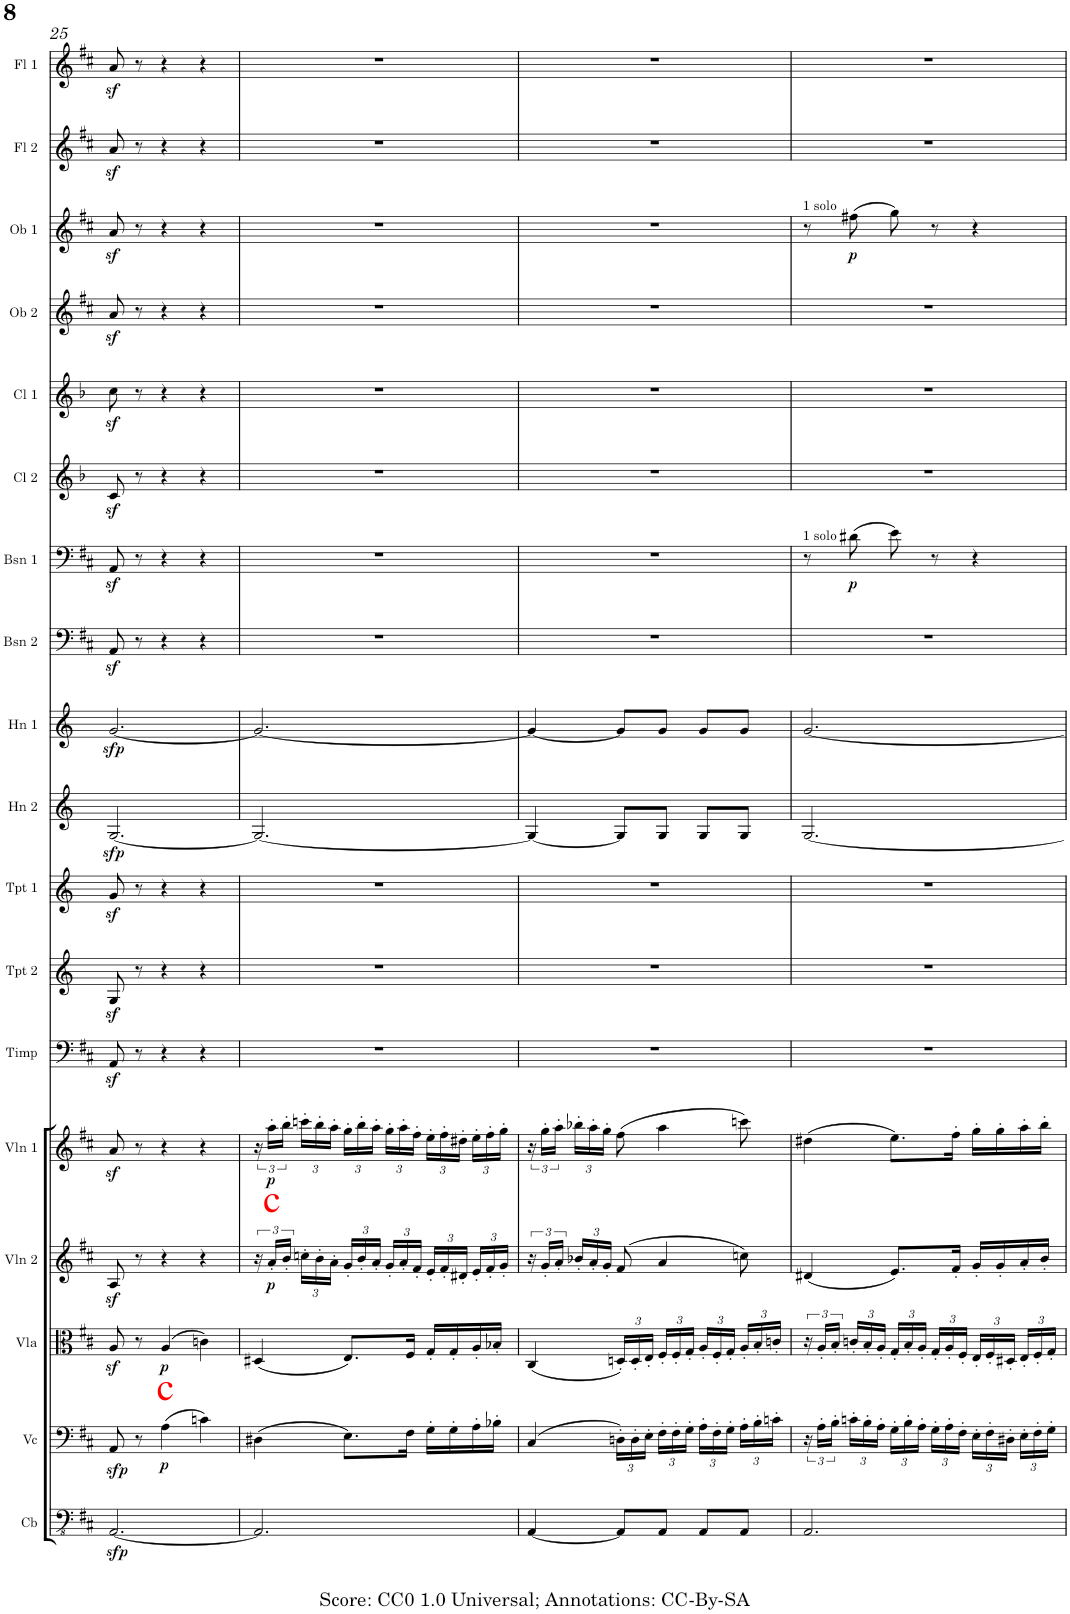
**kern	**dynam	**kern	**dynam	**kern	**text	**dynam	**kern	**dynam	**kern	**text	**dynam	**kern	**kern	**kern	**kern	**dynam	**kern	**dynam	**kern	**kern	**dynam	**kern	**kern	**kern	**kern	**dynam	**kern	**kern
*part18	*part18	*part17	*part17	*part16	*part16	*part16	*part15	*part15	*part14	*part14	*part14	*part13	*part12	*part11	*part10	*part10	*part9	*part9	*part8	*part7	*part7	*part6	*part5	*part4	*part3	*part3	*part2	*part1
*staff18	*staff18	*staff17	*staff17	*staff16	*staff16	*staff16	*staff15	*staff15	*staff14	*staff14	*staff14	*staff13	*staff12	*staff11	*staff10	*staff10	*staff9	*staff9	*staff8	*staff7	*staff7	*staff6	*staff5	*staff4	*staff3	*staff3	*staff2	*staff1
*I"Contrabass	*	*I"Violoncello	*	*I"Viola	*	*	*I"Violin 2	*	*I"Violin 1	*	*	*I"Timpani	*I"D Trumpet 2	*I"D Trumpet 1	*I"D Horn 2	*	*I"D Horn 1	*	*I"Bassoon 2	*I"Bassoon 1	*	*I"A Clarinet 2	*I"A Clarinet 1	*I"Oboe 2	*I"Oboe 1	*	*I"Flute 2	*I"Flute 1
*I'Cb	*	*I'Vc	*	*I'Vla	*	*	*I'Vln 2	*	*I'Vln 1	*	*	*I'Timp	*I'Tpt 2	*I'Tpt 1	*I'Hn 2	*	*I'Hn 1	*	*I'Bsn 2	*I'Bsn 1	*	*I'Cl 2	*I'Cl 1	*I'Ob 2	*I'Ob 1	*	*I'Fl 2	*I'Fl 1
!!LO:PB:g=z
*clefFv4	*	*clefF4	*	*clefC3	*	*	*clefG2	*	*clefG2	*	*	*clefF4	*clefG2	*clefG2	*clefG2	*	*clefG2	*	*clefF4	*clefF4	*	*clefG2	*clefG2	*clefG2	*clefG2	*	*clefG2	*clefG2
*	*	*	*	*	*	*	*	*	*	*	*	*	*Trd-1c-2	*Trd-1c-2	*Trd6c10	*	*Trd6c10	*	*	*	*	*Trd2c3	*Trd2c3	*	*	*	*	*
*k[f#c#]	*	*k[f#c#]	*	*k[f#c#]	*	*	*k[f#c#]	*	*k[f#c#]	*	*	*k[f#c#]	*k[]	*k[]	*k[]	*	*k[]	*	*k[f#c#]	*k[f#c#]	*	*k[b-]	*k[b-]	*k[f#c#]	*k[f#c#]	*	*k[f#c#]	*k[f#c#]
*M3/4	*	*M3/4	*	*M3/4	*	*	*M3/4	*	*M3/4	*	*	*M3/4	*M3/4	*M3/4	*M3/4	*	*M3/4	*	*M3/4	*M3/4	*	*M3/4	*M3/4	*M3/4	*M3/4	*	*M3/4	*M3/4
=25	=25	=25	=25	=25	=25	=25	=25	=25	=25	=25	=25	=25	=25	=25	=25	=25	=25	=25	=25	=25	=25	=25	=25	=25	=25	=25	=25	=25
!	!LO:DY:b	!	!LO:DY:b	!	!	!	!	!	!	!	!	!	!	!	!	!LO:DY:b	!	!LO:DY:b	!	!	!	!	!	!	!	!	!	!
[2.AAA/	sfp	8AA/	sfp	8Az</	.	.	8Az</	.	8az</	.	.	8AAz</	8Gz</	8gz</	[2.G/	sfp	[2.g/	sfp	8AAz</	8AAz</	.	8cz</	8ccz<\	8az</	8az</	.	8az</	8az</
.	.	8r	.	8r	.	.	8r	.	8r	.	.	8r	8r	8r	.	.	.	.	8r	8r	.	8r	8r	8r	8r	.	8r	8r
!	!	!	!LO:DY:b	!	!LO:LY:b:color=#FF0000	!LO:DY:b	!	!	!	!	!	!	!	!	!	!	!	!	!	!	!	!	!	!	!	!	!	!
.	.	(4A\	p	(4A/	c	p	4r	.	4r	.	.	4r	4r	4r	.	.	.	.	4r	4r	.	4r	4r	4r	4r	.	4r	4r
.	.	4cn\)	.	4cn\)	.	.	4r	.	4r	.	.	4r	4r	4r	.	.	.	.	4r	4r	.	4r	4r	4r	4r	.	4r	4r
=26	=26	=26	=26	=26	=26	=26	=26	=26	=26	=26	=26	=26	=26	=26	=26	=26	=26	=26	=26	=26	=26	=26	=26	=26	=26	=26	=26	=26
2.AAA/]	.	(4D#X\	.	(4D#X/	.	.	24r	.	24r	.	.	2.r	2.r	2.r	2.G/_	.	2.g/_	.	2.r	2.r	.	2.r	2.r	2.r	2.r	.	2.r	2.r
!	!	!	!	!	!	!	!	!LO:DY:b	!	!LO:LY:b:color=#FF0000	!LO:DY:b	!	!	!	!	!	!	!	!	!	!	!	!	!	!	!	!	!
.	.	.	.	.	.	.	24a'/LL	p	24aa'\LL	c	p	.	.	.	.	.	.	.	.	.	.	.	.	.	.	.	.	.
.	.	.	.	.	.	.	24b'/JJ	.	24bb'\JJ	.	.	.	.	.	.	.	.	.	.	.	.	.	.	.	.	.	.	.
*	*	*	*	*	*	*	*Xbrackettup	*	*Xbrackettup	*	*	*	*	*	*	*	*	*	*	*	*	*	*	*	*	*	*	*
.	.	.	.	.	.	.	24ccn'\LL	.	24cccn'\LL	.	.	.	.	.	.	.	.	.	.	.	.	.	.	.	.	.	.	.
.	.	.	.	.	.	.	24b'\	.	24bb'\	.	.	.	.	.	.	.	.	.	.	.	.	.	.	.	.	.	.	.
.	.	.	.	.	.	.	24a'\JJ	.	24aa'\JJ	.	.	.	.	.	.	.	.	.	.	.	.	.	.	.	.	.	.	.
.	.	8.E\L)	.	8.E/L)	.	.	24g'/LL	.	24gg'\LL	.	.	.	.	.	.	.	.	.	.	.	.	.	.	.	.	.	.	.
.	.	.	.	.	.	.	24b'/	.	24bb'\	.	.	.	.	.	.	.	.	.	.	.	.	.	.	.	.	.	.	.
.	.	.	.	.	.	.	24a'/JJ	.	24aa'\JJ	.	.	.	.	.	.	.	.	.	.	.	.	.	.	.	.	.	.	.
.	.	.	.	.	.	.	24g'/LL	.	24gg'\LL	.	.	.	.	.	.	.	.	.	.	.	.	.	.	.	.	.	.	.
.	.	.	.	.	.	.	24a'/	.	24aa'\	.	.	.	.	.	.	.	.	.	.	.	.	.	.	.	.	.	.	.
.	.	16F#\Jk	.	16F#/Jk	.	.	.	.	.	.	.	.	.	.	.	.	.	.	.	.	.	.	.	.	.	.	.	.
.	.	.	.	.	.	.	24f#'/JJ	.	24ff#'\JJ	.	.	.	.	.	.	.	.	.	.	.	.	.	.	.	.	.	.	.
.	.	16G'\LL	.	16G'/LL	.	.	24e'/LL	.	24ee'\LL	.	.	.	.	.	.	.	.	.	.	.	.	.	.	.	.	.	.	.
.	.	.	.	.	.	.	24f#'/	.	24ff#'\	.	.	.	.	.	.	.	.	.	.	.	.	.	.	.	.	.	.	.
.	.	16G'\	.	16G'/	.	.	.	.	.	.	.	.	.	.	.	.	.	.	.	.	.	.	.	.	.	.	.	.
.	.	.	.	.	.	.	24d#X'/JJ	.	24dd#X'\JJ	.	.	.	.	.	.	.	.	.	.	.	.	.	.	.	.	.	.	.
.	.	16A'\	.	16A'/	.	.	24e'/LL	.	24ee'\LL	.	.	.	.	.	.	.	.	.	.	.	.	.	.	.	.	.	.	.
.	.	.	.	.	.	.	24f#'/	.	24ff#'\	.	.	.	.	.	.	.	.	.	.	.	.	.	.	.	.	.	.	.
.	.	16B-X'\JJ	.	16B-X'/JJ	.	.	.	.	.	.	.	.	.	.	.	.	.	.	.	.	.	.	.	.	.	.	.	.
.	.	.	.	.	.	.	24g'/JJ	.	24gg'\JJ	.	.	.	.	.	.	.	.	.	.	.	.	.	.	.	.	.	.	.
=27	=27	=27	=27	=27	=27	=27	=27	=27	=27	=27	=27	=27	=27	=27	=27	=27	=27	=27	=27	=27	=27	=27	=27	=27	=27	=27	=27	=27
*	*	*	*	*	*	*	*brackettup	*	*brackettup	*	*	*	*	*	*	*	*	*	*	*	*	*	*	*	*	*	*	*
[4AAA/	.	(4C#/	.	(4C#/	.	.	24r	.	24r	.	.	2.r	2.r	2.r	4G/_	.	4g/_	.	2.r	2.r	.	2.r	2.r	2.r	2.r	.	2.r	2.r
.	.	.	.	.	.	.	24g'/LL	.	24gg'\LL	.	.	.	.	.	.	.	.	.	.	.	.	.	.	.	.	.	.	.
.	.	.	.	.	.	.	24a'/JJ	.	24aa'\JJ	.	.	.	.	.	.	.	.	.	.	.	.	.	.	.	.	.	.	.
*	*	*	*	*	*	*	*Xbrackettup	*	*Xbrackettup	*	*	*	*	*	*	*	*	*	*	*	*	*	*	*	*	*	*	*
.	.	.	.	.	.	.	24b-X'/LL	.	24bb-X'\LL	.	.	.	.	.	.	.	.	.	.	.	.	.	.	.	.	.	.	.
.	.	.	.	.	.	.	24a'/	.	24aa'\	.	.	.	.	.	.	.	.	.	.	.	.	.	.	.	.	.	.	.
.	.	.	.	.	.	.	24g'/JJ	.	24gg'\JJ	.	.	.	.	.	.	.	.	.	.	.	.	.	.	.	.	.	.	.
*	*	*Xbrackettup	*	*Xbrackettup	*	*	*	*	*	*	*	*	*	*	*	*	*	*	*	*	*	*	*	*	*	*	*	*
8AAA/L]	.	24Dn'\LL)	.	24Dn'/LL)	.	.	(8f#/	.	(8ff#\	.	.	.	.	.	8G/L]	.	8g/L]	.	.	.	.	.	.	.	.	.	.	.
.	.	24D'\	.	24D'/	.	.	.	.	.	.	.	.	.	.	.	.	.	.	.	.	.	.	.	.	.	.	.	.
.	.	24E'\JJ	.	24E'/JJ	.	.	.	.	.	.	.	.	.	.	.	.	.	.	.	.	.	.	.	.	.	.	.	.
8AAA/J	.	24F#'\LL	.	24F#'/LL	.	.	4a/	.	4aa\	.	.	.	.	.	8G/J	.	8g/J	.	.	.	.	.	.	.	.	.	.	.
.	.	24F#'\	.	24F#'/	.	.	.	.	.	.	.	.	.	.	.	.	.	.	.	.	.	.	.	.	.	.	.	.
.	.	24G'\JJ	.	24G'/JJ	.	.	.	.	.	.	.	.	.	.	.	.	.	.	.	.	.	.	.	.	.	.	.	.
8AAA/L	.	24A'\LL	.	24A'/LL	.	.	.	.	.	.	.	.	.	.	8G/L	.	8g/L	.	.	.	.	.	.	.	.	.	.	.
.	.	24F#'\	.	24F#'/	.	.	.	.	.	.	.	.	.	.	.	.	.	.	.	.	.	.	.	.	.	.	.	.
.	.	24G'\JJ	.	24G'/JJ	.	.	.	.	.	.	.	.	.	.	.	.	.	.	.	.	.	.	.	.	.	.	.	.
8AAA/J	.	24A'\LL	.	24A'/LL	.	.	8ccn\)	.	8cccn\)	.	.	.	.	.	8G/J	.	8g/J	.	.	.	.	.	.	.	.	.	.	.
.	.	24B'\	.	24B'/	.	.	.	.	.	.	.	.	.	.	.	.	.	.	.	.	.	.	.	.	.	.	.	.
.	.	24cn'\JJ	.	24cn'/JJ	.	.	.	.	.	.	.	.	.	.	.	.	.	.	.	.	.	.	.	.	.	.	.	.
=28	=28	=28	=28	=28	=28	=28	=28	=28	=28	=28	=28	=28	=28	=28	=28	=28	=28	=28	=28	=28	=28	=28	=28	=28	=28	=28	=28	=28
*	*	*brackettup	*	*brackettup	*	*	*	*	*	*	*	*	*	*	*	*	*	*	*	*	*	*	*	*	*	*	*	*
!	!	!	!	!	!	!	!	!	!	!	!	!	!	!	!	!	!	!	!	!	!	!	!	!	!LO:TX:a:t=1 solo	!	!	!
!	!	!	!	!	!	!	!	!	!	!	!	!	!	!	!	!	!	!	!	!LO:TX:a:t=1 solo	!	!	!	!	!	!	!	!
2.AAA/	.	24r	.	24r	.	.	(4d#X/	.	(4dd#X\	.	.	2.r	2.r	2.r	[2.G/	.	[2.g/	.	2.r	8r	.	2.r	2.r	2.r	8r	.	2.r	2.r
.	.	24A'\LL	.	24A'/LL	.	.	.	.	.	.	.	.	.	.	.	.	.	.	.	.	.	.	.	.	.	.	.	.
.	.	24B'\JJ	.	24B'/JJ	.	.	.	.	.	.	.	.	.	.	.	.	.	.	.	.	.	.	.	.	.	.	.	.
*	*	*Xbrackettup	*	*Xbrackettup	*	*	*	*	*	*	*	*	*	*	*	*	*	*	*	*	*	*	*	*	*	*	*	*
!	!	!	!	!	!	!	!	!	!	!	!	!	!	!	!	!	!	!	!	!	!LO:DY:b	!	!	!	!	!LO:DY:b	!	!
.	.	24cn'\LL	.	24cn'/LL	.	.	.	.	.	.	.	.	.	.	.	.	.	.	.	(8d#X\	p	.	.	.	(8ff#X\	p	.	.
.	.	24B'\	.	24B'/	.	.	.	.	.	.	.	.	.	.	.	.	.	.	.	.	.	.	.	.	.	.	.	.
.	.	24A'\JJ	.	24A'/JJ	.	.	.	.	.	.	.	.	.	.	.	.	.	.	.	.	.	.	.	.	.	.	.	.
.	.	24G'\LL	.	24G'/LL	.	.	8.e/L)	.	8.ee\L)	.	.	.	.	.	.	.	.	.	.	8e\)	.	.	.	.	8gg\)	.	.	.
.	.	24B'\	.	24B'/	.	.	.	.	.	.	.	.	.	.	.	.	.	.	.	.	.	.	.	.	.	.	.	.
.	.	24A'\JJ	.	24A'/JJ	.	.	.	.	.	.	.	.	.	.	.	.	.	.	.	.	.	.	.	.	.	.	.	.
.	.	24G'\LL	.	24G'/LL	.	.	.	.	.	.	.	.	.	.	.	.	.	.	.	8r	.	.	.	.	8r	.	.	.
.	.	24A'\	.	24A'/	.	.	.	.	.	.	.	.	.	.	.	.	.	.	.	.	.	.	.	.	.	.	.	.
.	.	.	.	.	.	.	16f#'/Jk	.	16ff#'\Jk	.	.	.	.	.	.	.	.	.	.	.	.	.	.	.	.	.	.	.
.	.	24F#'\JJ	.	24F#'/JJ	.	.	.	.	.	.	.	.	.	.	.	.	.	.	.	.	.	.	.	.	.	.	.	.
.	.	24E'\LL	.	24E'/LL	.	.	16g'/LL	.	16gg'\LL	.	.	.	.	.	.	.	.	.	.	4r	.	.	.	.	4r	.	.	.
.	.	24F#'\	.	24F#'/	.	.	.	.	.	.	.	.	.	.	.	.	.	.	.	.	.	.	.	.	.	.	.	.
.	.	.	.	.	.	.	16g'/	.	16gg'\	.	.	.	.	.	.	.	.	.	.	.	.	.	.	.	.	.	.	.
.	.	24D#X'\JJ	.	24D#X'/JJ	.	.	.	.	.	.	.	.	.	.	.	.	.	.	.	.	.	.	.	.	.	.	.	.
.	.	24E'\LL	.	24E'/LL	.	.	16a'/	.	16aa'\	.	.	.	.	.	.	.	.	.	.	.	.	.	.	.	.	.	.	.
.	.	24F#'\	.	24F#'/	.	.	.	.	.	.	.	.	.	.	.	.	.	.	.	.	.	.	.	.	.	.	.	.
.	.	.	.	.	.	.	16b'/JJ	.	16bb'\JJ	.	.	.	.	.	.	.	.	.	.	.	.	.	.	.	.	.	.	.
.	.	24G'\JJ	.	24G'/JJ	.	.	.	.	.	.	.	.	.	.	.	.	.	.	.	.	.	.	.	.	.	.	.	.
=	=	=	=	=	=	=	=	=	=	=	=	=	=	=	=	=	=	=	=	=	=	=	=	=	=	=	=	=
*-	*-	*-	*-	*-	*-	*-	*-	*-	*-	*-	*-	*-	*-	*-	*-	*-	*-	*-	*-	*-	*-	*-	*-	*-	*-	*-	*-	*-
